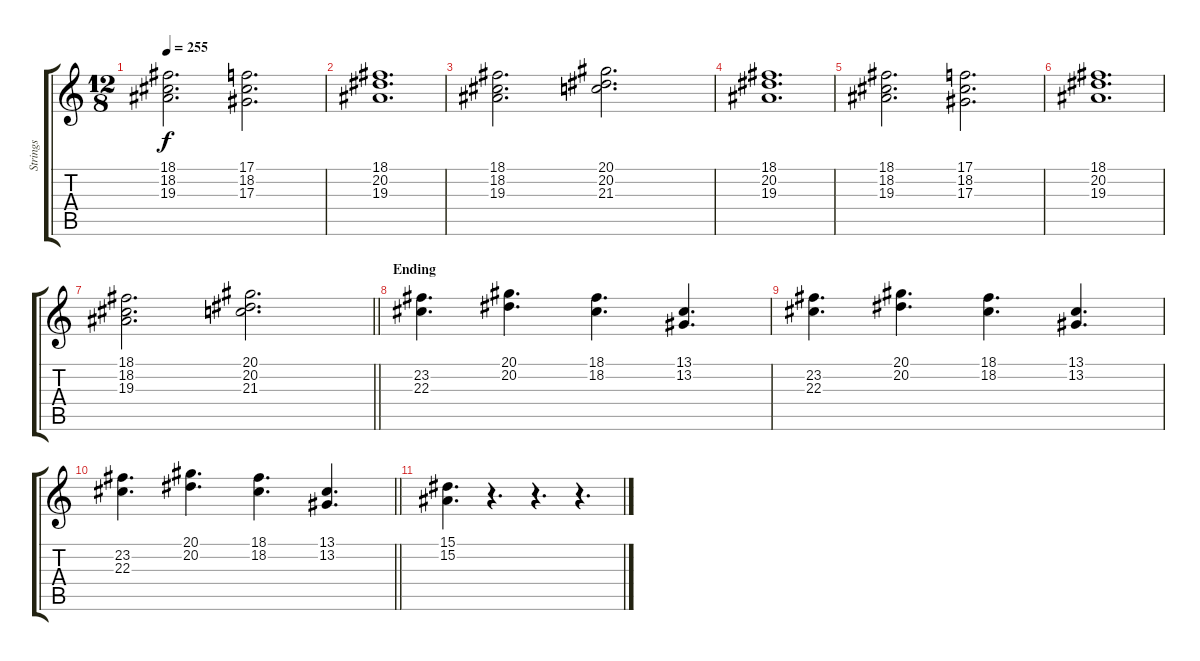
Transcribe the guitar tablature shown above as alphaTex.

\track ("Strings" "Strings") {instrument stringensemble1}
\staff {score tabs}
\tuning (C4 G3 Eb3 Bb2 F2 C2) {hide}
\ts (12 8)
\tempo 255
\clef g2
\ks c
(18.1 18.2 19.3).2{d dy f} (17.1 18.2 17.3).2{d} |
(18.1 20.2 19.3).1{d} |
(18.1 18.2 19.3).2{d} (20.1 20.2 21.3).2{d} |
(18.1 20.2 19.3).1{d} |
(18.1 18.2 19.3).2{d} (17.1 18.2 17.3).2{d} |
(18.1 20.2 19.3).1{d} |
\barLineRight lightlight
(18.1 18.2 19.3).2{d} (20.1 20.2 21.3).2{d} |
\section ("" "Ending")
(23.2 22.3).4{d} (20.1 20.2).4{d} (18.1 18.2).4{d} (13.1 13.2).4{d} |
(23.2 22.3).4{d} (20.1 20.2).4{d} (18.1 18.2).4{d} (13.1 13.2).4{d} |
\barLineRight lightlight
(23.2 22.3).4{d} (20.1 20.2).4{d} (18.1 18.2).4{d} (13.1 13.2).4{d} |
(15.1 15.2).4{d} r.4{d} r.4{d} r.4{d}
